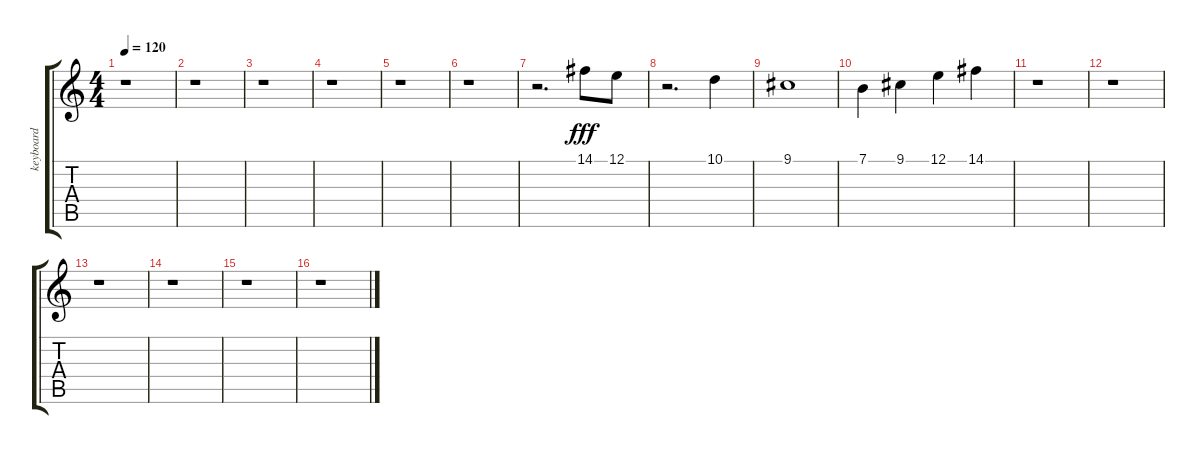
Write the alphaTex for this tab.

\track ("keyboard" "keyboard") {instrument electricpiano2}
\staff {score tabs}
\tuning (E4 B3 G3 D3 A2 E2) {hide}
\ts (4 4)
\tempo 120
\clef g2
\ks c
r.1{dy f} |
r.1 |
r.1 |
r.1 |
r.1 |
r.1 |
r.2{d} 14.1.8{dy fff} 12.1.8 |
r.2{d} 10.1.4 |
9.1.1 |
7.1.4 9.1.4 12.1.4 14.1.4 |
r.1 |
r.1 |
r.1 |
r.1 |
r.1 |
r.1
